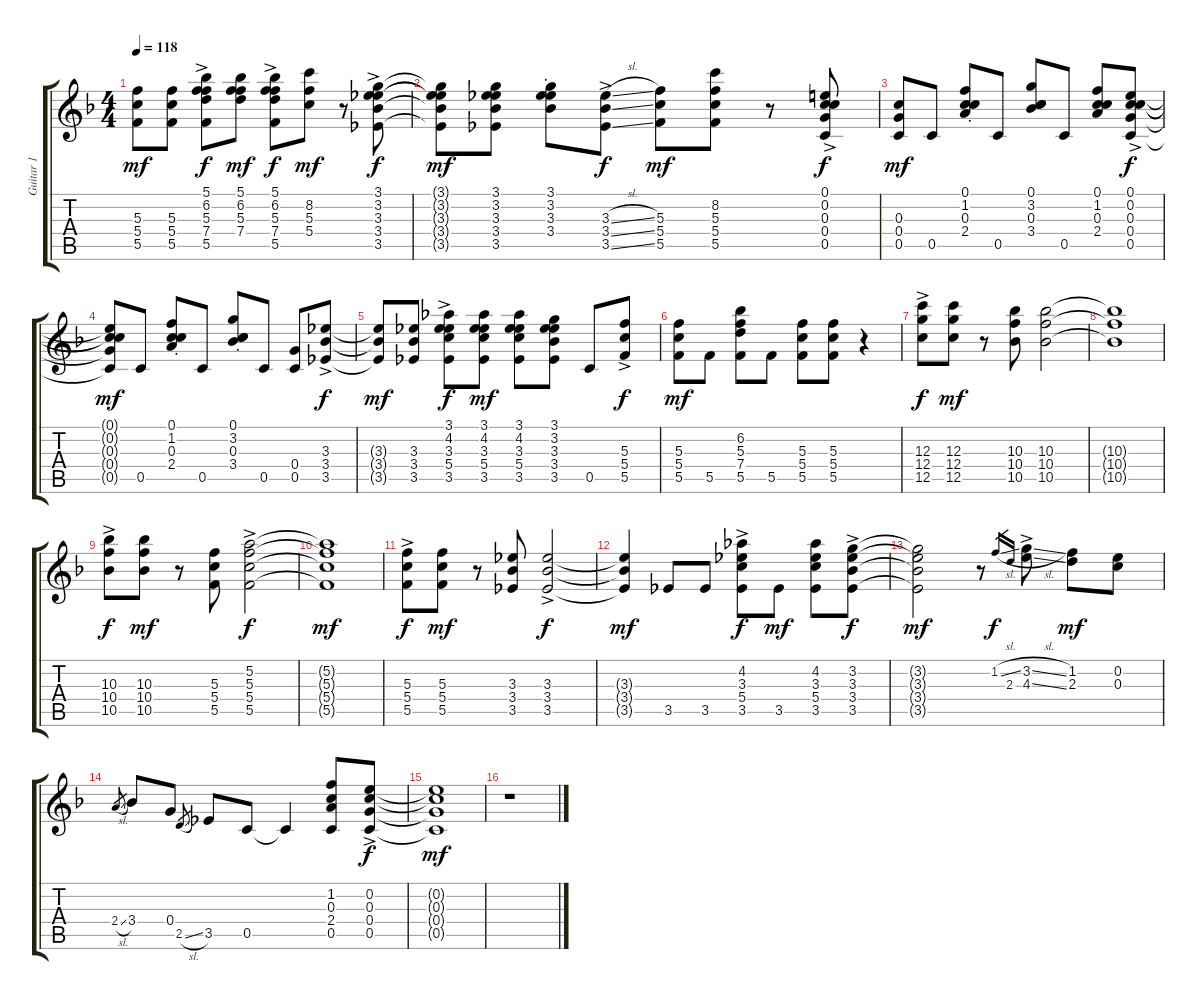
\track ("Guitar 1" "Guitar 1") {instrument electricguitarjazz}
\staff {score tabs}
\tuning (C4 E4 C4 G3 C3 C2) {hide}
\ts (4 4)
\tempo 118
\clef g2
\ks f
(5.3 5.4 5.5).8{dy mf} (5.3 5.4 5.5).8 (5.1{ac} 6.2{ac} 5.3{ac} 7.4{ac} 5.5{ac}).8{dy f} (5.1 6.2 5.3 7.4).8{dy mf} (5.1{ac} 6.2{ac} 5.3{ac} 7.4{ac} 5.5{ac}).8{dy f} (8.2 5.3 5.4).8{dy mf} r.8 (3.1{ac} 3.2{ac} 3.3{ac} 3.4{ac} 3.5{ac}).8{dy f} |
(3.1{t} 3.2{t} 3.3{t} 3.4{t} 3.5{t}).8{dy mf} (3.1 3.2 3.3 3.4 3.5).8 (3.1{st} 3.2{st} 3.3{st} 3.4{st}).8 (3.3{sl ac} 3.4{ss ac} 3.5{ss ac}).8{dy f} (5.3 5.4 5.5).8{dy mf} (8.2 5.3 5.4 5.5).8 r.8 (0.1{ac} 0.2{ac} 0.3{ac} 0.4{ac} 0.5{ac}).8{dy f} |
(0.3 0.4 0.5).8{dy mf} 0.5.8 (0.1{st} 1.2{st} 0.3{st} 2.4{st}).8 0.5.8 (0.1 3.2 0.3 3.4).8 0.5.8 (0.1 1.2 0.3 2.4).8 (0.1{ac} 0.2{ac} 0.3{ac} 0.4{ac} 0.5{ac}).8{dy f} |
(0.1{t} 0.2{t} 0.3{t} 0.4{t} 0.5{t}).8{dy mf} 0.5.8 (0.1{st} 1.2{st} 0.3{st} 2.4{st}).8 0.5.8 (0.1{st} 3.2{st} 0.3{st} 3.4{st}).8 0.5.8 (0.4 0.5).8 (3.3{ac} 3.4{ac} 3.5{ac}).8{dy f} |
(3.3{t} 3.4{t} 3.5{t}).8{dy mf} (3.3 3.4 3.5).8 (3.1{ac} 4.2{ac} 3.3{ac} 5.4{ac} 3.5{ac}).8{dy f} (3.1 4.2 3.3 5.4 3.5).8{dy mf} (3.1 4.2 3.3 5.4 3.5).8 (3.1 3.2 3.3 3.4 3.5).8 0.5.8 (5.3{ac} 5.4{ac} 5.5{ac}).8{dy f} |
(5.3 5.4 5.5).8{dy mf} 5.5.8 (6.2 5.3 7.4 5.5).8 5.5.8 (5.3 5.4 5.5).8 (5.3 5.4 5.5).8 r.4 |
(12.3{ac} 12.4{ac} 12.5{ac}).8{dy f} (12.3 12.4 12.5).8{dy mf} r.8 (10.3 10.4 10.5).8 (10.3 10.4 10.5).2 |
(10.3{t} 10.4{t} 10.5{t}).1 |
(10.3{ac} 10.4{ac} 10.5{ac}).8{dy f} (10.3 10.4 10.5).8{dy mf} r.8 (5.3 5.4 5.5).8 (5.2{ac} 5.3{ac} 5.4{ac} 5.5{ac}).2{dy f} |
(5.2{t} 5.3{t} 5.4{t} 5.5{t}).1{dy mf} |
(5.3{ac} 5.4{ac} 5.5{ac}).8{dy f} (5.3 5.4 5.5).8{dy mf} r.8 (3.3 3.4 3.5).8 (3.3{ac} 3.4{ac} 3.5{ac}).2{dy f} |
(3.3{t} 3.4{t} 3.5{t}).4{dy mf} 3.5.8 3.5.8 (4.2{ac} 3.3{ac} 5.4{ac} 3.5{ac}).8{dy f} 3.5.8{dy mf} (4.2 3.3 5.4 3.5).8 (3.2{ac} 3.3{ac} 3.4{ac} 3.5{ac}).8{dy f} |
(3.2{t} 3.3{t} 3.4{t} 3.5{t}).2{dy mf} r.8 1.2{sl}.16{gr dy f} 2.3.16{gr} (3.2{sl ac} 4.3{ss ac}).8 (1.2 2.3).8{dy mf} (0.2 0.3).8 |
2.4{sl}.8{gr} 3.4.8 0.4.8 2.5{sl}.8{gr} 3.5.8 0.5.8 0.5{t}.4 (1.2 0.3 2.4 0.5).8 (0.2{ac} 0.3{ac} 0.4{ac} 0.5{ac}).8{dy f} |
(0.2{t} 0.3{t} 0.4{t} 0.5{t}).1{dy mf} |
r.1
